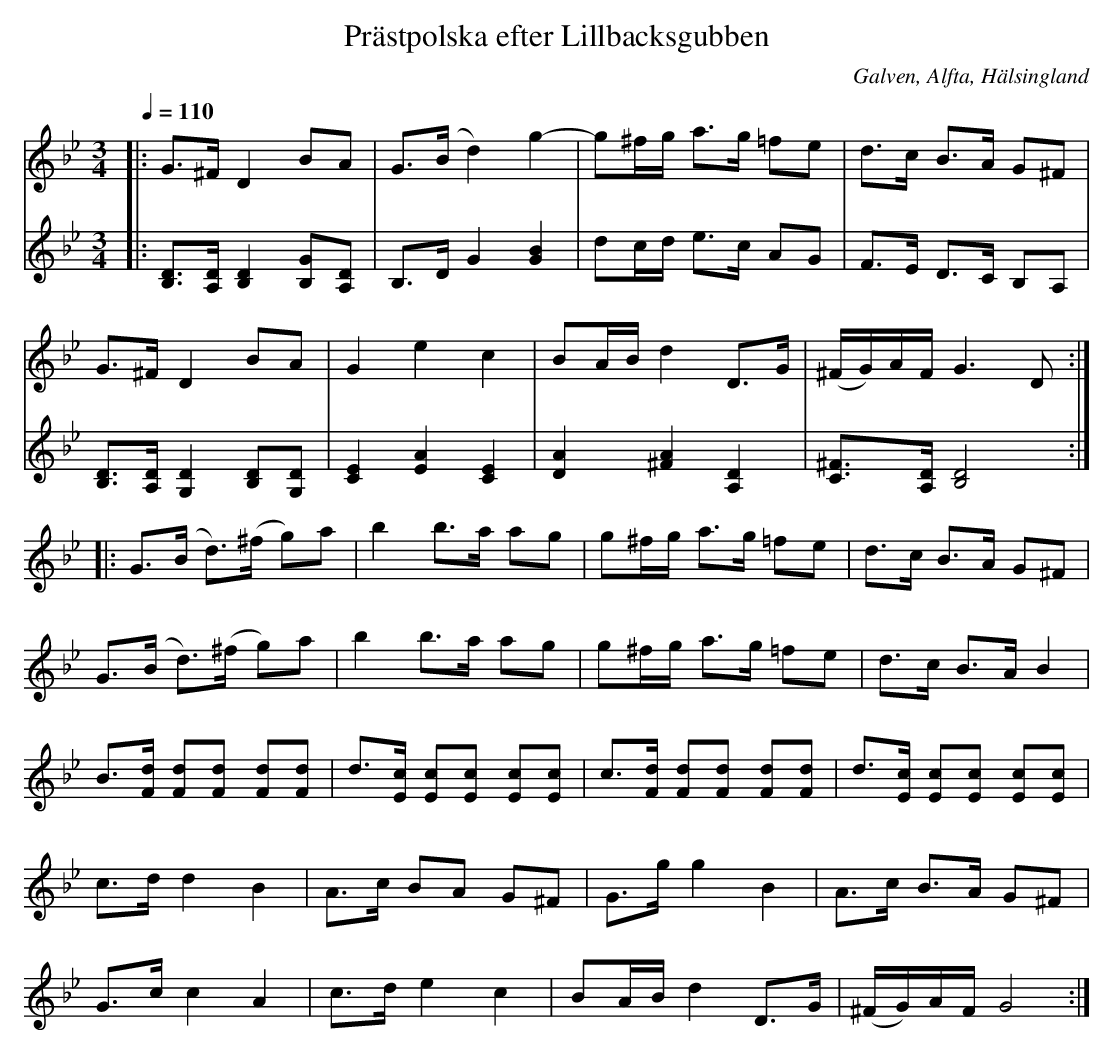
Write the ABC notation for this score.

X:1
T:Prästpolska efter Lillbacksgubben
O:Galven, Alfta, Hälsingland
M:3/4
L:1/8
Q:1/4=110
K:Gm
V:1
|:G>^F   D2       BA         | G>(B   d2)      g2-       | g^f/g/ a>g =fe | d>c         B>A G^F  |
G>^F   D2       BA         | G2     e2       c2           | BA/B/  d2 D>G  | (^F/G/)A/F/ G3 D  ::
G>(B   d>)(^f   g)a        | b2     b>a      ag         | g^f/g/ a>g =fe | d>c         B>A G^F  |
G>(B   d>)(^f   g)a        | b2     b>a      ag         | g^f/g/ a>g =fe | d>c         B>A B2   |
B>[Fd] [Fd][Fd] [Fd][Fd] | d>[Ec] [Ec][Ec] [Ec][Ec] | \
c>[Fd] [Fd][Fd] [Fd][Fd] | d>[Ec] [Ec][Ec] [Ec][Ec] |
c>d    d2       B2           | A>c    BA       G^F       | G>g    g2 B2     | A>c         B>A G^F  |
G>c    c2       A2           | c>d    e2       c2        | BA/B/  d2 D>G   | (^F/G/)A/F/ G4      :|
V:2
|:[DB,]>[DA,] [DB,]2 [GB,][DA,] | B,>D G2 [GB]2 | dc/d/ e>c AG | F>E D>C B,A, |
[DB,]>[DA,] [DG,]2 [DB,][DG,] | [CE]2 [EA]2 [CE]2 | [DA]2 [^FA]2 [A,D]2 | [^FC]>[DA,] [B,D]4 ::
